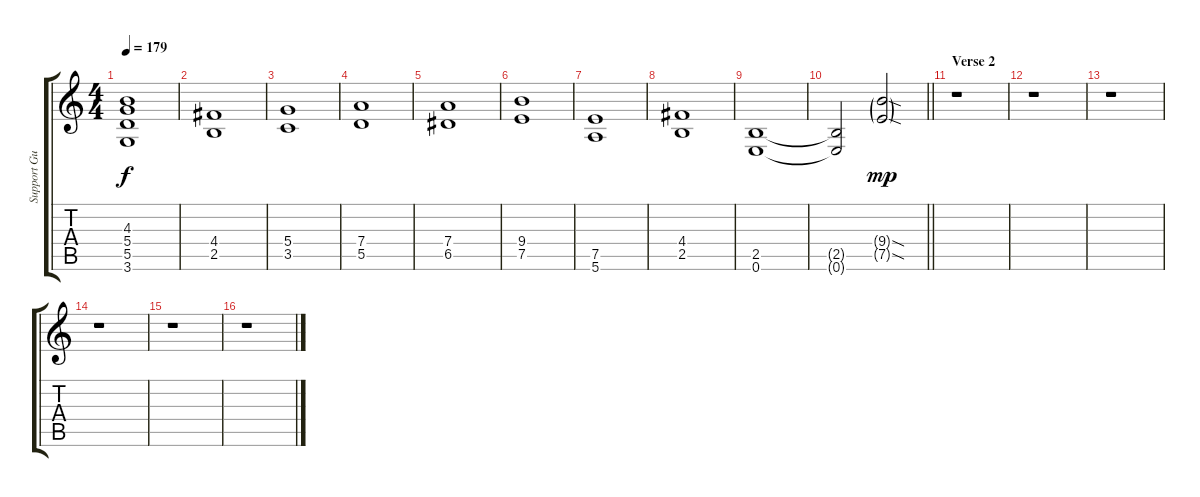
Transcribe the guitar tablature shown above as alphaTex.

\track ("Support Guitar" "Support Gu") {instrument distortionguitar}
\staff {score tabs}
\tuning (E4 B3 G3 D3 A2 E2) {hide}
\ts (4 4)
\tempo 179
\clef g2
\ks c
(4.3 5.4 5.5 3.6).1{dy f} |
(4.4 2.5).1{volume 14} |
(5.4 3.5).1{volume 10} |
(7.4 5.5).1 |
(7.4 6.5).1 |
(9.4 7.5).1 |
(7.5 5.6).1 |
(4.4 2.5).1 |
(2.5 0.6).1 |
\barLineRight lightlight
(2.5{t} 0.6{t}).2 (9.4{sod g} 7.5{sod g}).2{dy mp} |
\section ("" "Verse 2")
r.1 |
r.1 |
r.1 |
r.1 |
r.1 |
r.1
